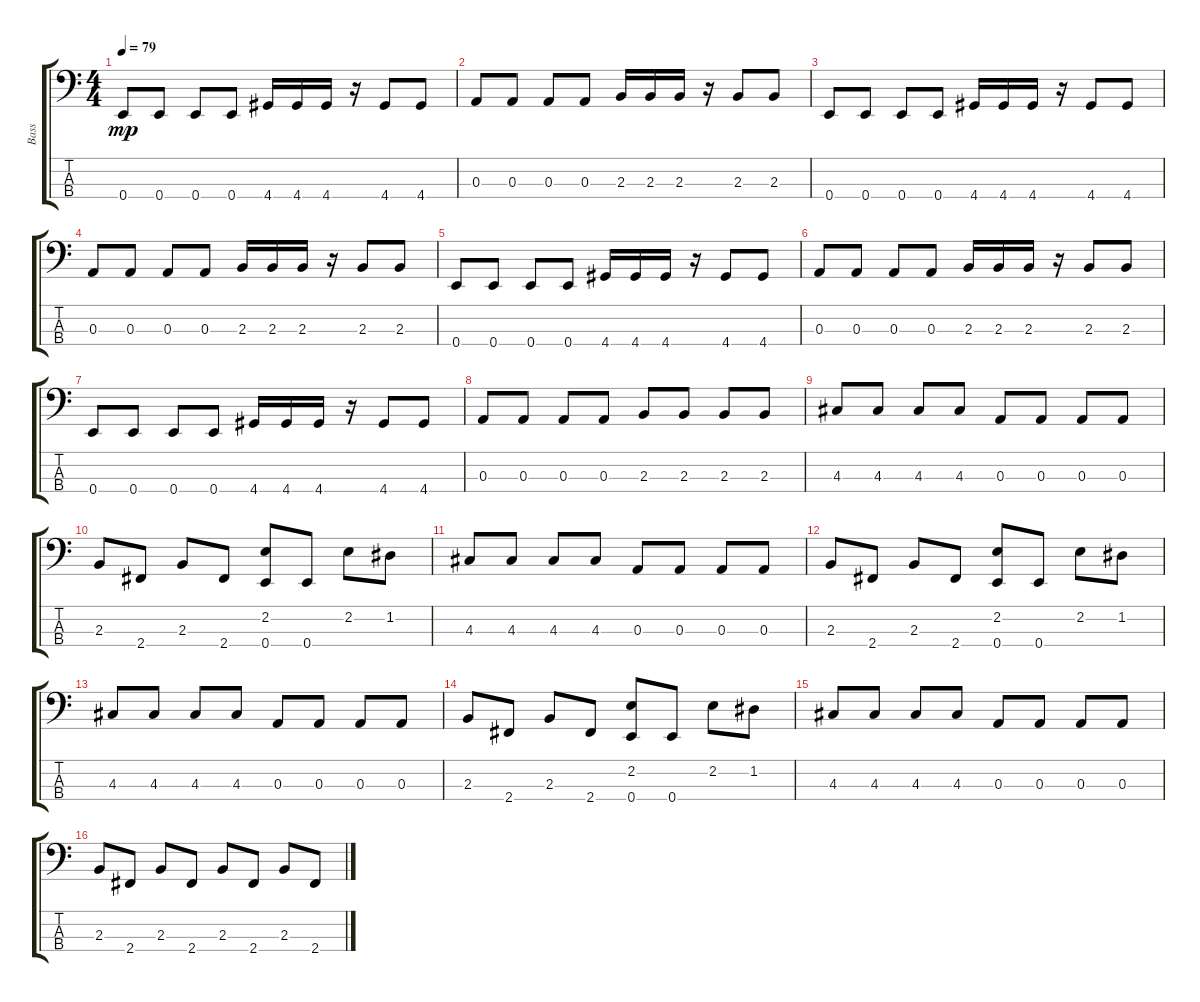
\track ("Bass" "Bass") {instrument electricbassfinger}
\staff {score tabs}
\tuning (G2 D2 A1 E1) {hide}
\ts (4 4)
\tempo 79
\clef f4
\ks c
0.4.8{dy mp} 0.4.8 0.4.8 0.4.8 4.4.16 4.4.16 4.4.16 r.16 4.4.8 4.4.8 |
0.3.8 0.3.8 0.3.8 0.3.8 2.3.16 2.3.16 2.3.16 r.16 2.3.8 2.3.8 |
0.4.8 0.4.8 0.4.8 0.4.8 4.4.16 4.4.16 4.4.16 r.16 4.4.8 4.4.8 |
0.3.8 0.3.8 0.3.8 0.3.8 2.3.16 2.3.16 2.3.16 r.16 2.3.8 2.3.8 |
0.4.8 0.4.8 0.4.8 0.4.8 4.4.16 4.4.16 4.4.16 r.16 4.4.8 4.4.8 |
0.3.8 0.3.8 0.3.8 0.3.8 2.3.16 2.3.16 2.3.16 r.16 2.3.8 2.3.8 |
0.4.8 0.4.8 0.4.8 0.4.8 4.4.16 4.4.16 4.4.16 r.16 4.4.8 4.4.8 |
0.3.8 0.3.8 0.3.8 0.3.8 2.3.8 2.3.8 2.3.8 2.3.8 |
4.3.8 4.3.8 4.3.8 4.3.8 0.3.8 0.3.8 0.3.8 0.3.8 |
2.3.8 2.4.8 2.3.8 2.4.8 (2.2 0.4).8 0.4.8 2.2.8 1.2.8 |
4.3.8 4.3.8 4.3.8 4.3.8 0.3.8 0.3.8 0.3.8 0.3.8 |
2.3.8 2.4.8 2.3.8 2.4.8 (2.2 0.4).8 0.4.8 2.2.8 1.2.8 |
4.3.8 4.3.8 4.3.8 4.3.8 0.3.8 0.3.8 0.3.8 0.3.8 |
2.3.8 2.4.8 2.3.8 2.4.8 (2.2 0.4).8 0.4.8 2.2.8 1.2.8 |
4.3.8 4.3.8 4.3.8 4.3.8 0.3.8 0.3.8 0.3.8 0.3.8 |
2.3.8 2.4.8 2.3.8 2.4.8 2.3.8 2.4.8 2.3.8 2.4.8
